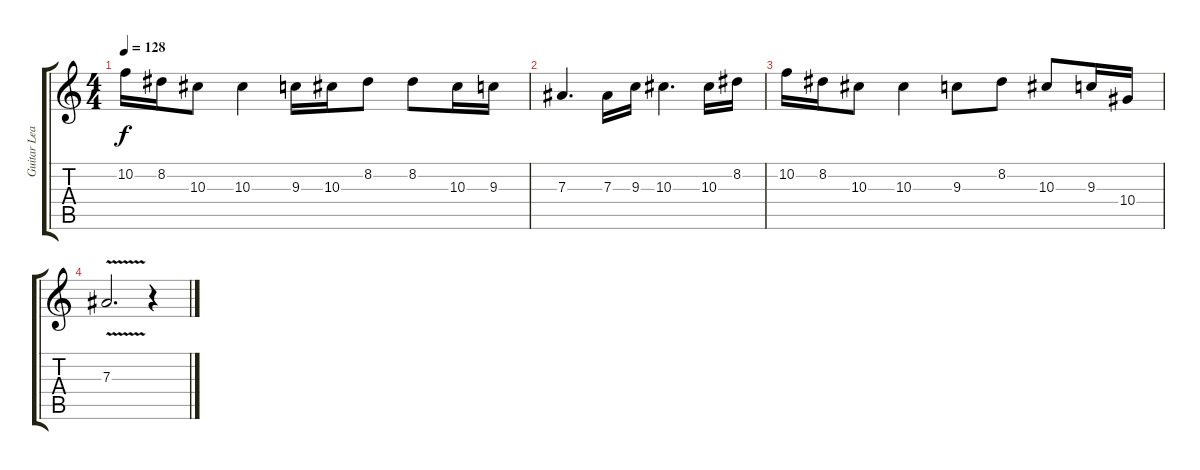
\track ("Guitar Lead" "Guitar Lea") {instrument distortionguitar}
\staff {score tabs}
\tuning (C4 G3 Eb3 Bb2 F2 C2) {hide}
\ts (4 4)
\tempo 128
\clef g2
\ks c
10.2.16{dy f} 8.2.16 10.3.8 10.3.4 9.3.16 10.3.16 8.2.8 8.2.8 10.3.16 9.3.16 |
7.3.4{d} 7.3.16 9.3.16 10.3.4{d} 10.3.16 8.2.16 |
10.2.16 8.2.16 10.3.8 10.3.4 9.3.8 8.2.8 10.3.8 9.3.16 10.4.16 |
7.3{v}.2{d} r.4
